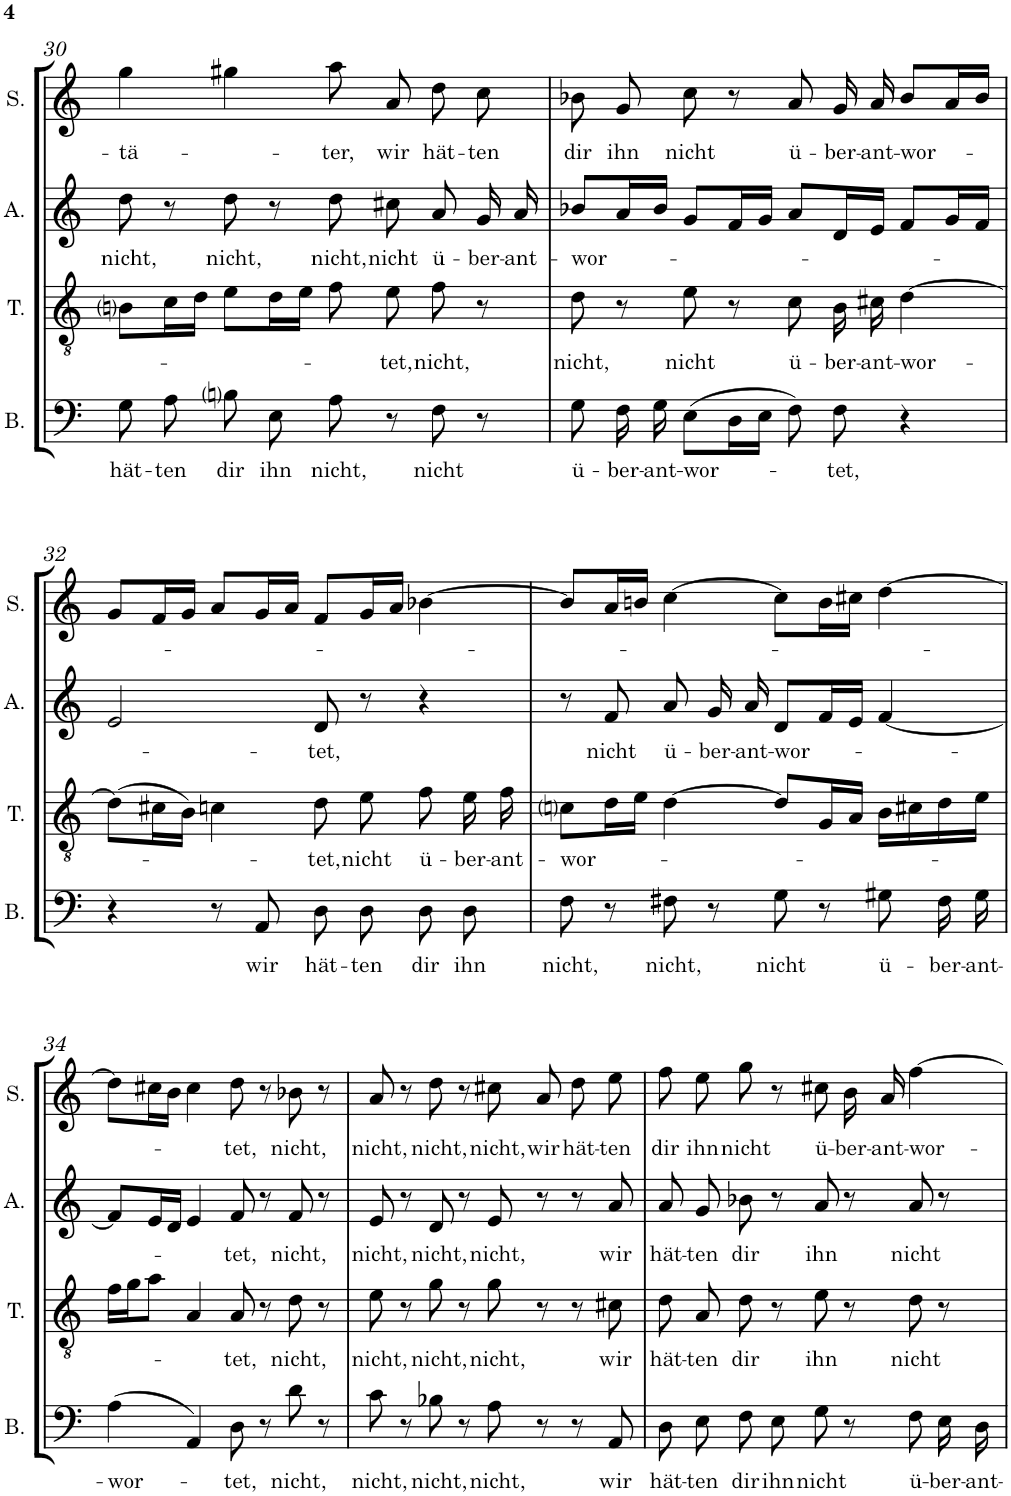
**kern	**text	**kern	**text	**kern	**text	**kern	**text
*part4	*part4	*part3	*part3	*part2	*part2	*part1	*part1
*staff4	*staff4	*staff3	*staff3	*staff2	*staff2	*staff1	*staff1
*I"Baß	*	*I"Tenor	*	*I"Alt	*	*I"Sopran	*
*I'B.	*	*I'T.	*	*I'A.	*	*I'S.	*
!!LO:PB:g=z
*clefF4	*	*clefGv2	*	*clefG2	*	*clefG2	*
*k[]	*	*k[]	*	*k[]	*	*k[]	*
*M4/4	*	*M4/4	*	*M4/4	*	*M4/4	*
=30	=30	=30	=30	=30	=30	=30	=30
!	!LO:LY:b	!	!	!	!LO:LY:b	!	!LO:LY:b
8G\	hät-	8Bni\L	.	8dd\	nicht,	4gg\	-tä-
!	!LO:LY:b	!	!	!	!	!	!
8A\	-ten	16c\L	.	8r	.	.	.
.	.	16d\JJ	.	.	.	.	.
!	!LO:LY:b	!	!	!	!LO:LY:b	!	!
8Bni\	dir	8e\L	.	8dd\	nicht,	4gg#X\	.
!	!LO:LY:b	!	!	!	!	!	!
8E\	ihn	16d\L	.	8r	.	.	.
.	.	16e\JJ	.	.	.	.	.
!	!LO:LY:b	!	!	!	!LO:LY:b	!	!LO:LY:b
8A\	nicht,	8f\	.	8dd\	nicht,	8aa\	-ter,
!	!	!	!LO:LY:b	!	!LO:LY:b	!	!LO:LY:b
8r	.	8e\	-tet,	8cc#X\	nicht	8a/	wir
!	!LO:LY:b	!	!LO:LY:b	!	!LO:LY:b	!	!LO:LY:b
8F\	nicht	8f\	nicht,	8a/	ü-	8dd\	hät-
!	!	!	!	!	!LO:LY:b	!	!LO:LY:b
8r	.	8r	.	16g/	-ber-	8cc\	-ten
!	!	!	!	!	!LO:LY:b	!	!
.	.	.	.	16a/	-ant-	.	.
=31	=31	=31	=31	=31	=31	=31	=31
!	!LO:LY:b	!	!LO:LY:b	!	!LO:LY:b	!	!LO:LY:b
8G\	ü-	8d\	nicht,	8b-X/L	-wor-	8b-X\	dir
!	!LO:LY:b	!	!	!	!	!	!LO:LY:b
16F\	-ber-	8r	.	16a/L	.	8g/	ihn
!	!LO:LY:b	!	!	!	!	!	!
16G\	-ant-	.	.	16b-/JJ	.	.	.
!	!LO:LY:b	!	!LO:LY:b	!	!	!	!LO:LY:b
(>8E\L	-wor-	8e\	nicht	8g/L	.	8cc\	nicht
16D\L	.	8r	.	16f/L	.	8r	.
16E\JJ	.	.	.	16g/JJ	.	.	.
!	!	!	!LO:LY:b	!	!	!	!LO:LY:b
8F\)	.	8c\	ü-	8a/L	.	8a/	ü-
!	!LO:LY:b	!	!LO:LY:b	!	!	!	!LO:LY:b
8F\	-tet,	16B\	-ber-	16d/L	.	16g/	-ber-
!	!	!	!LO:LY:b	!	!	!	!LO:LY:b
.	.	16c#X\	-ant-	16e/JJ	.	16a/	-ant-
!	!	!	!LO:LY:b	!	!	!	!LO:LY:b
4r	.	[4d\	-wor-	8f/L	.	8b-/L	-wor-
.	.	.	.	16g/L	.	16a/L	.
.	.	.	.	16f/JJ	.	16b-/JJ	.
!!LO:LB:g=z
=32	=32	=32	=32	=32	=32	=32	=32
4r	.	(>8d\L]	.	2e/	.	8g/L	.
.	.	16c#X\L	.	.	.	16f/L	.
.	.	16B\JJ)	.	.	.	16g/JJ	.
8r	.	4cn\	.	.	.	8a/L	.
!	!LO:LY:b	!	!	!	!	!	!
8AA/	wir	.	.	.	.	16g/L	.
.	.	.	.	.	.	16a/JJ	.
!	!LO:LY:b	!	!LO:LY:b	!	!LO:LY:b	!	!
8D\	hät-	8d\	-tet,	8d/	-tet,	8f/L	.
!	!LO:LY:b	!	!LO:LY:b	!	!	!	!
8D\	-ten	8e\	nicht	8r	.	16g/L	.
.	.	.	.	.	.	16a/JJ	.
!	!LO:LY:b	!	!LO:LY:b	!	!	!	!
8D\	dir	8f\	ü-	4r	.	[4b-X\	.
!	!LO:LY:b	!	!LO:LY:b	!	!	!	!
8D\	ihn	16e\	-ber-	.	.	.	.
!	!	!	!LO:LY:b	!	!	!	!
.	.	16f\	-ant-	.	.	.	.
=33	=33	=33	=33	=33	=33	=33	=33
!	!LO:LY:b	!	!LO:LY:b	!	!	!	!
8F\	nicht,	8cni\L	-wor-	8r	.	8b-/L]	.
!	!	!	!	!	!LO:LY:b	!	!
8r	.	16d\L	.	8f/	nicht	16a/L	.
.	.	16e\JJ	.	.	.	16bn/JJ	.
!	!LO:LY:b	!	!	!	!LO:LY:b	!	!
8F#X\	nicht,	[4d\	.	8a/	ü-	[4cc\	.
!	!	!	!	!	!LO:LY:b	!	!
8r	.	.	.	16g/	-ber-	.	.
!	!	!	!	!	!LO:LY:b	!	!
.	.	.	.	16a/	-ant-	.	.
!	!LO:LY:b	!	!	!	!LO:LY:b	!	!
8G\	nicht	8d/L]	.	8d/L	-wor-	8cc\L]	.
8r	.	16G/L	.	16f/L	.	16b\L	.
.	.	16A/JJ	.	16e/JJ	.	16cc#X\JJ	.
!	!LO:LY:b	!	!	!	!	!	!
8G#X\	ü-	16B\LL	.	[4f/	.	[4dd\	.
.	.	16c#X\	.	.	.	.	.
!	!LO:LY:b	!	!	!	!	!	!
16F#\	-ber-	16d\	.	.	.	.	.
!	!LO:LY:b	!	!	!	!	!	!
16G#\	-ant-	16e\JJ	.	.	.	.	.
!!LO:LB:g=z
=34	=34	=34	=34	=34	=34	=34	=34
!	!LO:LY:b	!	!	!	!	!	!
(>4A\	-wor-	16f\LL	.	8f/L]	.	8dd\L]	.
.	.	16g\J	.	.	.	.	.
.	.	8a\J	.	16e/L	.	16cc#X\L	.
.	.	.	.	16d/JJ	.	16b\JJ	.
4AA/)	.	4A/	.	4e/	.	4cc#\	.
!	!LO:LY:b	!	!LO:LY:b	!	!LO:LY:b	!	!LO:LY:b
8D\	-tet,	8A/	-tet,	8f/	-tet,	8dd\	-tet,
8r	.	8r	.	8r	.	8r	.
!	!LO:LY:b	!	!LO:LY:b	!	!LO:LY:b	!	!LO:LY:b
8d\	nicht,	8d\	nicht,	8f/	nicht,	8b-X\	nicht,
8r	.	8r	.	8r	.	8r	.
=35	=35	=35	=35	=35	=35	=35	=35
!	!LO:LY:b	!	!LO:LY:b	!	!LO:LY:b	!	!LO:LY:b
8c\	nicht,	8e\	nicht,	8e/	nicht,	8a/	nicht,
8r	.	8r	.	8r	.	8r	.
!	!LO:LY:b	!	!LO:LY:b	!	!LO:LY:b	!	!LO:LY:b
8B-X\	nicht,	8g\	nicht,	8d/	nicht,	8dd\	nicht,
8r	.	8r	.	8r	.	8r	.
!	!LO:LY:b	!	!LO:LY:b	!	!LO:LY:b	!	!LO:LY:b
8A\	nicht,	8g\	nicht,	8e/	nicht,	8cc#X\	nicht,
!	!	!	!	!	!	!	!LO:LY:b
8r	.	8r	.	8r	.	8a/	wir
!	!	!	!	!	!	!	!LO:LY:b
8r	.	8r	.	8r	.	8dd\	hät-
!	!LO:LY:b	!	!LO:LY:b	!	!LO:LY:b	!	!LO:LY:b
8AA/	wir	8c#X\	wir	8a/	wir	8ee\	-ten
=36	=36	=36	=36	=36	=36	=36	=36
!	!LO:LY:b	!	!LO:LY:b	!	!LO:LY:b	!	!LO:LY:b
8D\	hät-	8d\	hät-	8a/	hät-	8ff\	dir
!	!LO:LY:b	!	!LO:LY:b	!	!LO:LY:b	!	!LO:LY:b
8E\	-ten	8A/	-ten	8g/	-ten	8ee\	ihn
!	!LO:LY:b	!	!LO:LY:b	!	!LO:LY:b	!	!LO:LY:b
8F\	dir	8d\	dir	8b-X\	dir	8gg\	nicht
!	!LO:LY:b	!	!	!	!	!	!
8E\	ihn	8r	.	8r	.	8r	.
!	!LO:LY:b	!	!LO:LY:b	!	!LO:LY:b	!	!LO:LY:b
8G\	nicht	8e\	ihn	8a/	ihn	8cc#X\	ü-
!	!	!	!	!	!	!	!LO:LY:b
8r	.	8r	.	8r	.	16b\	-ber-
!	!	!	!	!	!	!	!LO:LY:b
.	.	.	.	.	.	16a/	-ant-
!	!LO:LY:b	!	!LO:LY:b	!	!LO:LY:b	!	!LO:LY:b
8F\	ü-	8d\	nicht	8a/	nicht	[4ff\	-wor-
!	!LO:LY:b	!	!	!	!	!	!
16E\	-ber-	8r	.	8r	.	.	.
!	!LO:LY:b	!	!	!	!	!	!
16D\	-ant-	.	.	.	.	.	.
=	=	=	=	=	=	=	=
*-	*-	*-	*-	*-	*-	*-	*-
